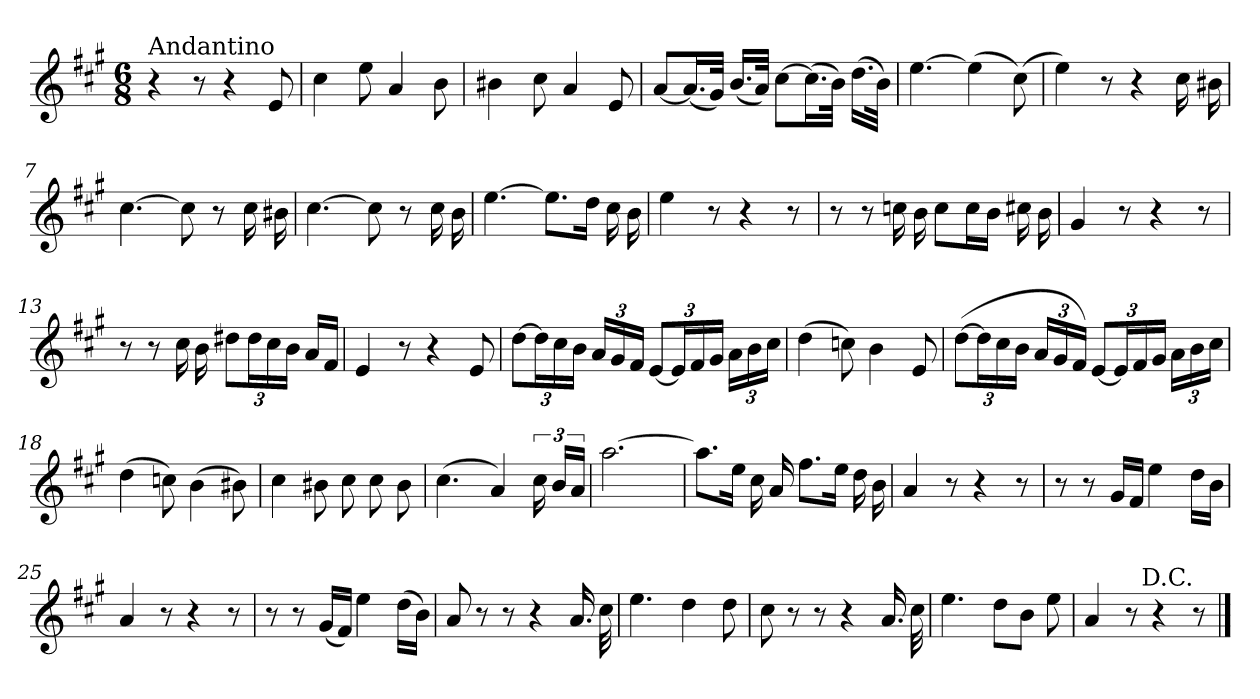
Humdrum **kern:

**kern
*part1
*staff1
*clefG2
*k[f#c#g#]
*A:
*M6/8
=1
!LO:TX:a:t=Andantino
4r
8r
4r
8e/
=2
4cc#\
8ee\
4a/
8b\
=3
4b#X\
8cc#\
4a/
8e/
=4
[8a/L
(<16.a/L]
32g#/JJk)
(<16.b/LL
32a/JJk)
[8cc#\L
(>16.cc#\L]
32b\JJk)
(>16.dd\LL
32b\JJk)
=5
[4.ee\
(>4ee\]
(>8cc#\)
!!LO:LB:g=z
=6
4ee\)
8r
4r
16cc#\
16b#X\
=7
[4.cc#\
8cc#\]
8r
16cc#\
16b#X\
=8
[4.cc#\
8cc#\]
8r
16cc#\
16b\
=9
[4.ee\
8.ee\L]
16dd\Jk
16cc#\
16b\
=10
4ee\
8r
4r
8r
=11
8r
8r
16ccn\
16b\
8cc\L
16cc\L
16b\JJ
16cc#X\
16b\
!!LO:LB:g=z
=12
4g#/
8r
4r
8r
=13
8r
8r
16cc#\
16b\
12dd#X\L
24dd#\L
24cc#\
24b\JJ
16a/LL
16f#/JJ
=14
4e/
8r
4r
8e/
=15
[12dd\L
24dd\L]
24cc#\
24b\JJ
24a/LL
24g#/
24f#/JJ
[12e/L
24e/L]
24f#/
24g#/JJ
24a\LL
24b\
24cc#\JJ
=16
(>4dd\
8ccn\)
4b\
8e/
!!LO:LB:g=z
=17
(>[12dd\L
24dd\L]
24cc#\
24b\JJ
24a/LL
24g#/
24f#/JJ)
[12e/L
24e/L]
24f#/
24g#/JJ
24a\LL
24b\
24cc#\JJ
=18
(>4dd\
8ccn\)
(>4b\
8b#X\)
=19
4cc#\
8b#X\
8cc#\
8cc#\
8b#\
=20
(>4.cc#\
4a/)
24cc#\
24b/LL
24a/JJ
=21
[2.aa\
!!LO:LB:g=z
=22
8.aa\L]
16ee\Jk
16cc#\
16a/
8.ff#\L
16ee\Jk
16dd\
16b\
=23
4a/
8r
4r
8r
=24
8r
8r
16g#/LL
16f#/JJ
4ee\
16dd\LL
16b\JJ
=25
4a/
8r
4r
8r
=26
8r
8r
(<16g#/LL
16f#/JJ)
4ee\
(>16dd\LL
16b\JJ)
!!LO:LB:g=z
=27
8a/
8r
8r
4r
16.a/
32cc#\
=28
4.ee\
4dd\
8dd\
=29
8cc#\
8r
8r
4r
16.a/
32cc#\
=30
4.ee\
8dd\L
8b\J
8ee\
=31
4a/
8r
4r
!LO:TX:a:rj:t=D.C.
8r
==
*-
